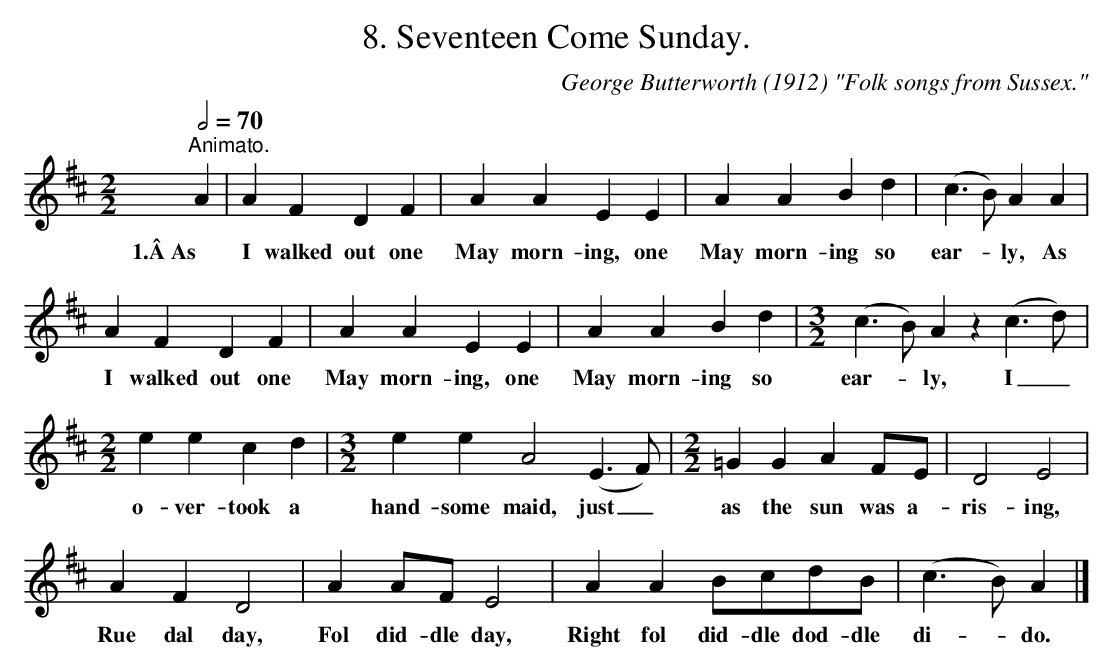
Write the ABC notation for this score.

X:1
T:8. Seventeen Come Sunday.
C:George Butterworth (1912) "Folk songs from Sussex."
L:1/4
Q:1/2=70
M:2/2
K:D
V:1
"^Animato." A | A F D F | A A E E | A A B d | (c3/2 B/) A A |$ A F D F | A A E E | A A B d | %8
w: 1.Â As|I walked out one|May morn- ing, one|May morn- ing so|ear- * ly, As|I walked out one|May morn- ing, one|May morn- ing so|
[M:3/2] (c3/2 B/) A z (c3/2 d/) |$[M:2/2] e e c d |[M:3/2] e e A2 (E3/2 F/) | %11
w: ear- * ly, I _|o- ver- took a|hand- some maid, just _|
[M:2/2] !courtesy!=G G A F/E/ | D2 E2 |$ A F D2 | A A/F/ E2 | A A B/c/d/B/ | (c3/2 B/) A |] %17
w: as the sun was a-|ris- ing,|Rue dal day,|Fol did- dle day,|Right fol did- dle dod- dle|di- * do.|
